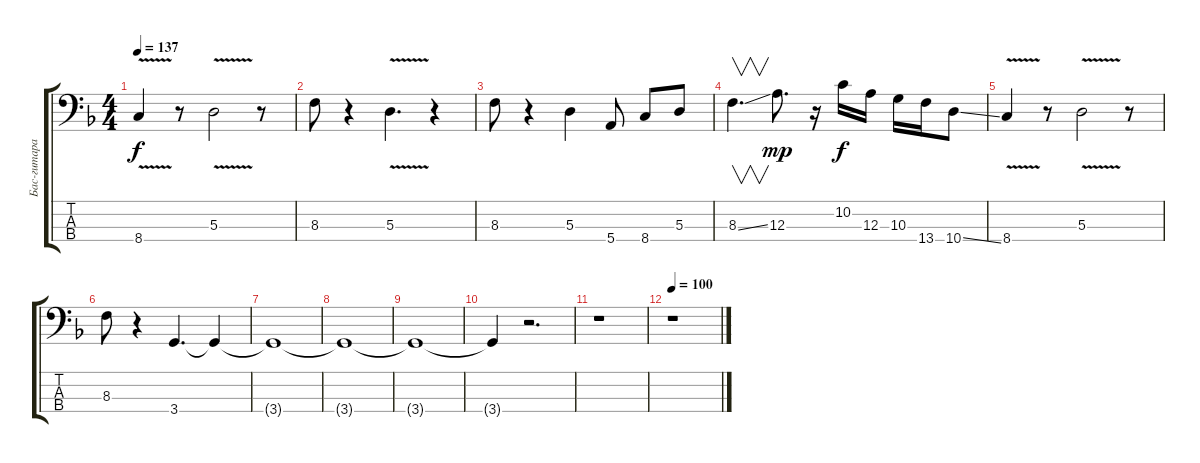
\track ("Бас-гитара" "Бас-гитара") {instrument electricbassfinger}
\staff {score tabs}
\tuning (G2 D2 A1 E1) {hide}
\ts (4 4)
\tempo 137
\clef f4
\ks dminor
8.4{v}.4{dy f} r.8 5.3{v}.2 r.8 |
8.3.8 r.4 5.3{v}.4{d} r.4 |
8.3.8 r.4 5.3.4 5.4.8 8.4.8 5.3.8 |
8.3{ss}.4{v d} 12.3.8{d dy mp} r.16 10.2.16{dy f} 12.3.16 10.3.16 13.4.16 10.4{ss}.8 |
8.4{v}.4 r.8 5.3{v}.2 r.8 |
8.3.8 r.4 3.4.4{d instrument electricbassfinger} 3.4{t}.4 |
3.4{t}.1 |
3.4{t}.1 |
3.4{t}.1 |
3.4{t}.4 r.2{d} |
r.1 |
\tempo 100
r.1
